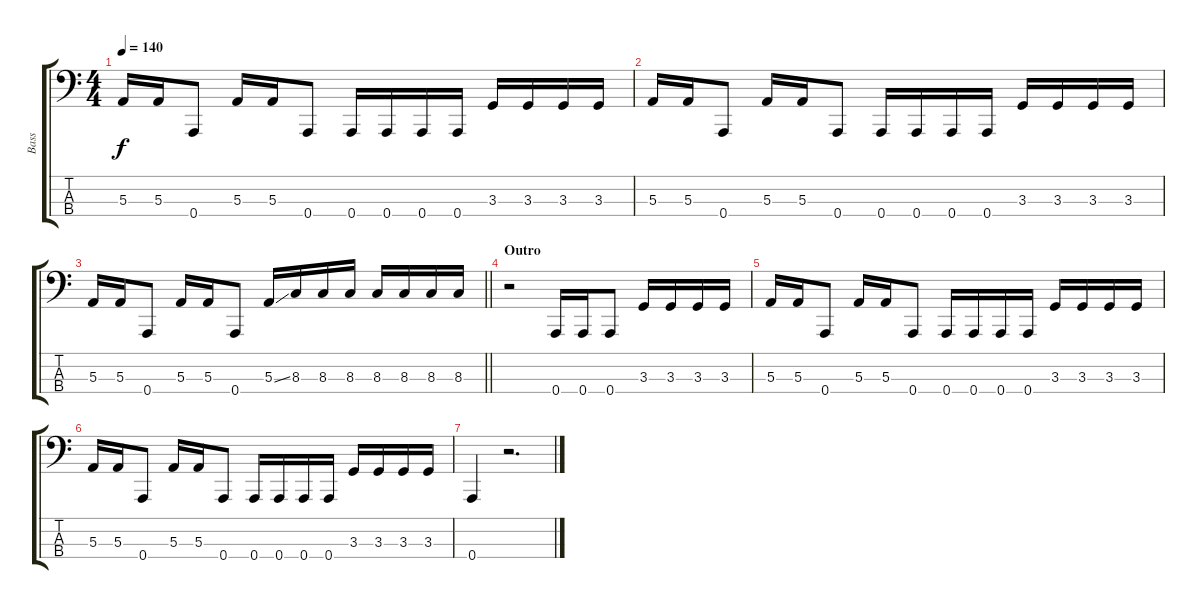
\track ("Bass" "Bass") {instrument electricbasspick}
\staff {score tabs}
\tuning (D2 A1 E1 A0) {hide}
\ts (4 4)
\tempo 140
\clef f4
\ks c
5.3.16{dy f} 5.3.16 0.4.8 5.3.16 5.3.16 0.4.8 0.4.16 0.4.16 0.4.16 0.4.16 3.3.16 3.3.16 3.3.16 3.3.16 |
5.3.16 5.3.16 0.4.8 5.3.16 5.3.16 0.4.8 0.4.16 0.4.16 0.4.16 0.4.16 3.3.16 3.3.16 3.3.16 3.3.16 |
\barLineRight lightlight
5.3.16 5.3.16 0.4.8 5.3.16 5.3.16 0.4.8 5.3{ss}.16 8.3.16 8.3.16 8.3.16 8.3.16 8.3.16 8.3.16 8.3.16 |
\section ("" "Outro")
r.2 0.4.16 0.4.16 0.4.8 3.3.16 3.3.16 3.3.16 3.3.16 |
5.3.16 5.3.16 0.4.8 5.3.16 5.3.16 0.4.8 0.4.16 0.4.16 0.4.16 0.4.16 3.3.16 3.3.16 3.3.16 3.3.16 |
5.3.16 5.3.16 0.4.8 5.3.16 5.3.16 0.4.8 0.4.16 0.4.16 0.4.16 0.4.16 3.3.16 3.3.16 3.3.16 3.3.16 |
0.4.4 r.2{d}
